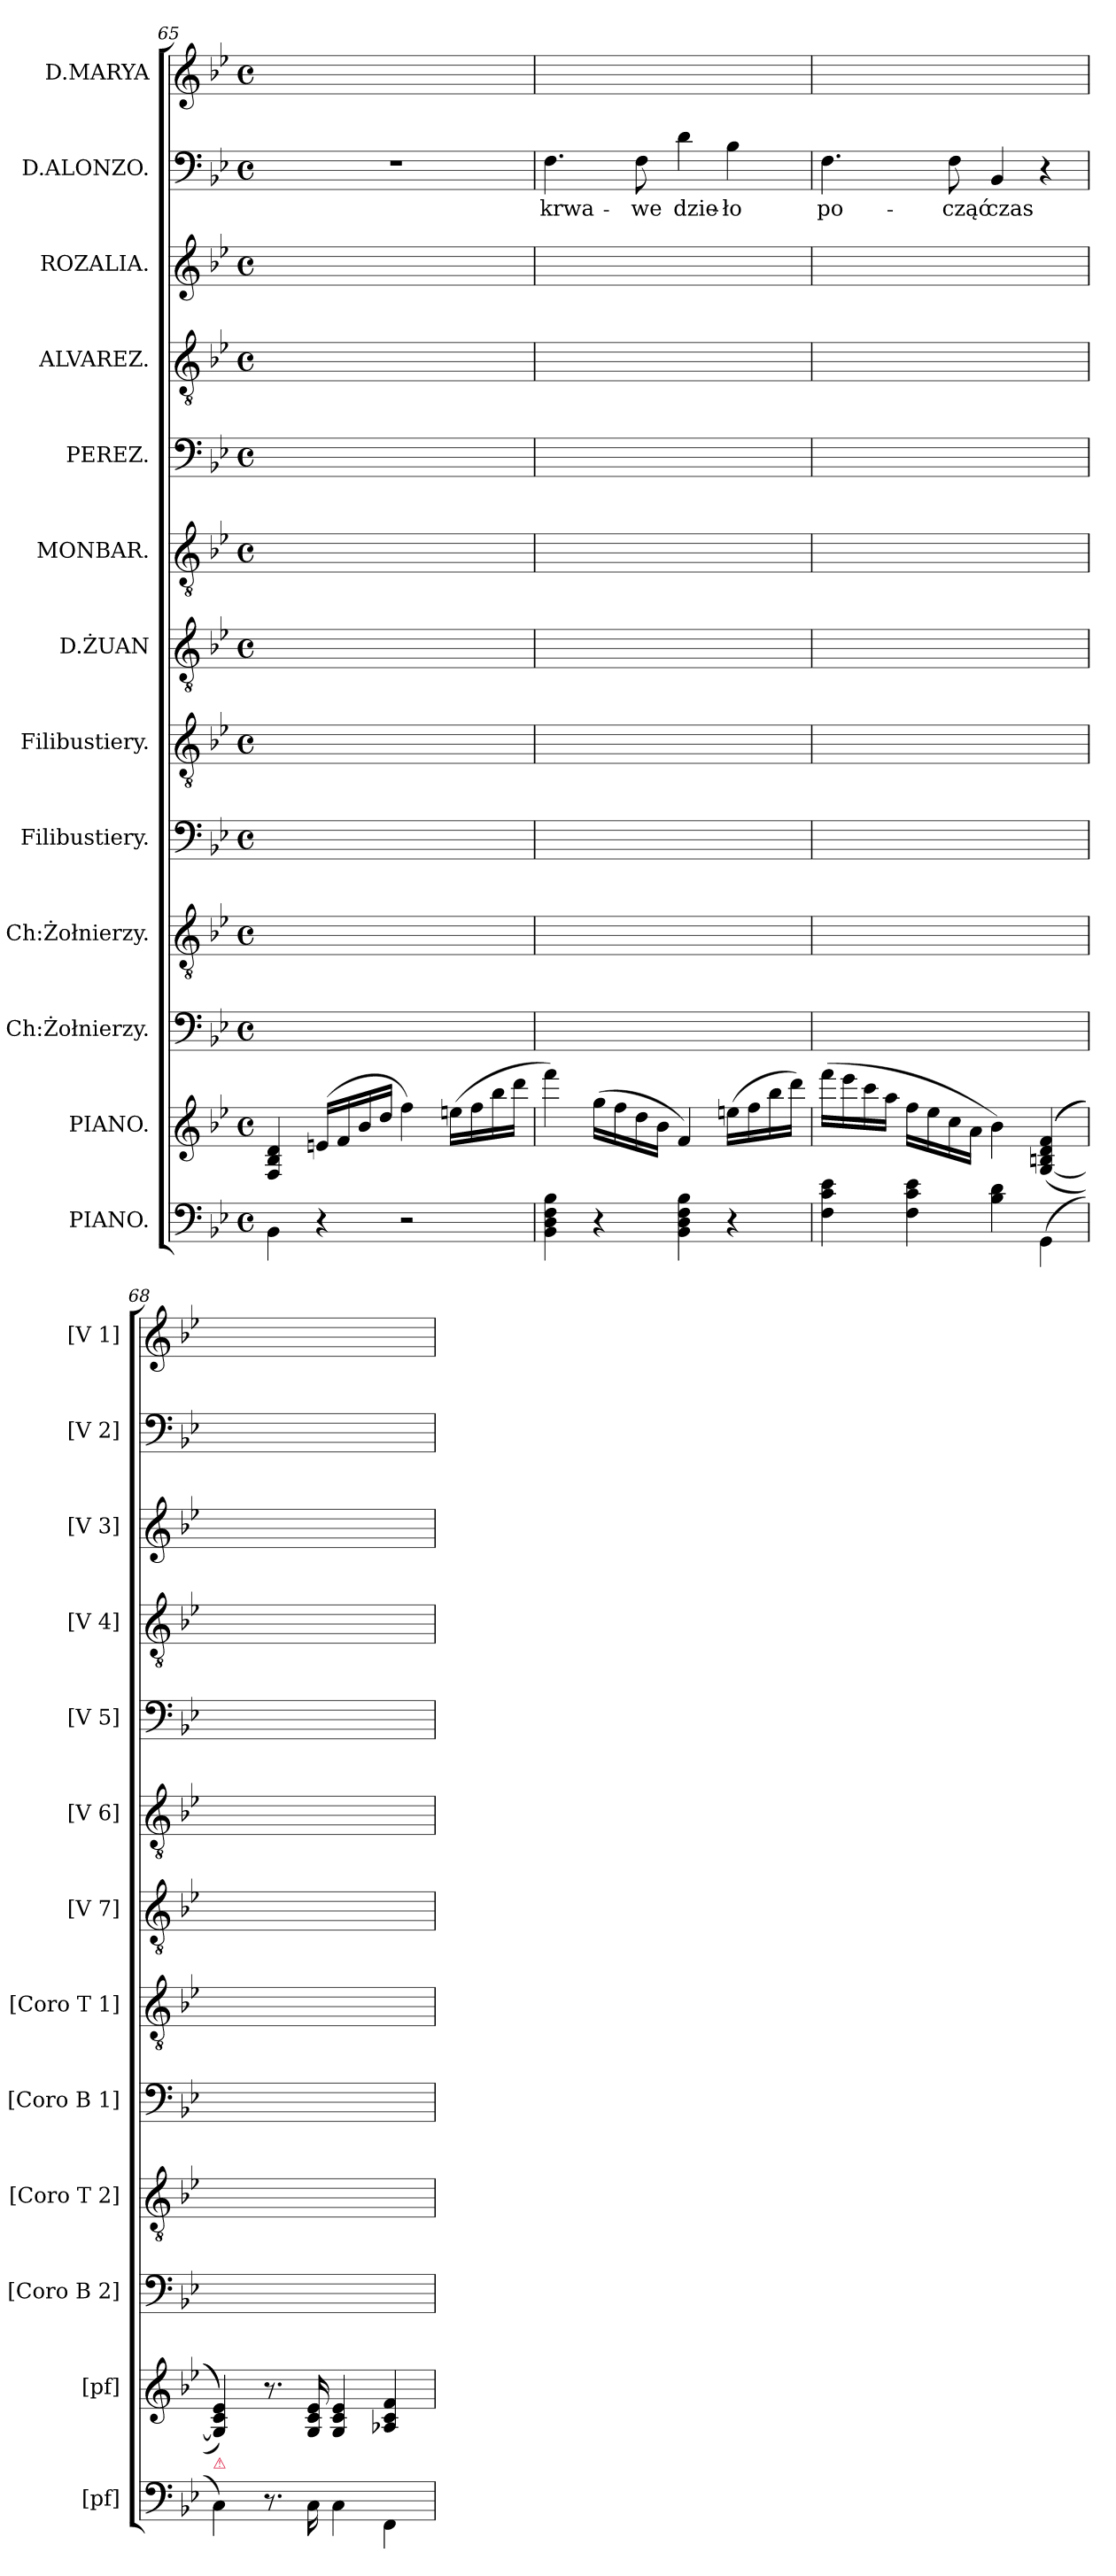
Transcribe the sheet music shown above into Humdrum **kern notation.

**kern	**kern	**kern	**kern	**kern	**kern	**kern	**kern	**kern	**kern	**kern	**kern	**text	**kern
*part13	*part12	*part11	*part10	*part9	*part8	*part7	*part6	*part5	*part4	*part3	*part2	*part2	*part1
*staff13	*staff12	*staff11	*staff10	*staff9	*staff8	*staff7	*staff6	*staff5	*staff4	*staff3	*staff2	*staff2	*staff1
*I"PIANO.	*I"PIANO.	*I"Ch:Żołnierzy.	*I"Ch:Żołnierzy.	*I"Filibustiery.	*I"Filibustiery.	*I"D.ŻUAN	*I"MONBAR.	*I"PEREZ.	*I"ALVAREZ.	*I"ROZALIA.	*I"D.ALONZO.	*	*I"D.MARYA
*I'[pf]	*I'[pf]	*I'[Coro B 2]	*I'[Coro T 2]	*I'[Coro B 1]	*I'[Coro T 1]	*I'[V 7]	*I'[V 6]	*I'[V 5]	*I'[V 4]	*I'[V 3]	*I'[V 2]	*	*I'[V 1]
*clefF4	*clefG2	*clefF4	*clefGv2	*clefF4	*clefGv2	*clefGv2	*clefGv2	*clefF4	*clefGv2	*clefG2	*clefF4	*	*clefG2
*k[b-e-]	*k[b-e-]	*k[b-e-]	*k[b-e-]	*k[b-e-]	*k[b-e-]	*k[b-e-]	*k[b-e-]	*k[b-e-]	*k[b-e-]	*k[b-e-]	*k[b-e-]	*	*k[b-e-]
*M4/4	*M4/4	*M4/4	*M4/4	*M4/4	*M4/4	*M4/4	*M4/4	*M4/4	*M4/4	*M4/4	*M4/4	*	*M4/4
*met(c)	*met(c)	*met(c)	*met(c)	*met(c)	*met(c)	*met(c)	*met(c)	*met(c)	*met(c)	*met(c)	*met(c)	*	*met(c)
=65	=65	=65	=65	=65	=65	=65	=65	=65	=65	=65	=65	=65	=65
4BB-\	4F/ 4B-/ 4d/	1ryy	1ryy	1ryy	1ryy	1ryy	1ryy	1ryy	1ryy	1ryy	1r	.	1ryy
4r	(<16en/LL	.	.	.	.	.	.	.	.	.	.	.	.
.	16f/	.	.	.	.	.	.	.	.	.	.	.	.
.	16b-/	.	.	.	.	.	.	.	.	.	.	.	.
.	16dd/JJ	.	.	.	.	.	.	.	.	.	.	.	.
2r	4ff\)	.	.	.	.	.	.	.	.	.	.	.	.
.	(16een\LL	.	.	.	.	.	.	.	.	.	.	.	.
.	16ff\	.	.	.	.	.	.	.	.	.	.	.	.
.	16bb-\	.	.	.	.	.	.	.	.	.	.	.	.
.	16ddd\JJ	.	.	.	.	.	.	.	.	.	.	.	.
=66	=66	=66	=66	=66	=66	=66	=66	=66	=66	=66	=66	=66	=66
4BB-\ 4D\ 4F\ 4B-\	4fff\)	1ryy	1ryy	1ryy	1ryy	1ryy	1ryy	1ryy	1ryy	1ryy	4.F\	krwa-	1ryy
4r	(16gg\LL	.	.	.	.	.	.	.	.	.	.	.	.
.	16ff\	.	.	.	.	.	.	.	.	.	.	.	.
.	16dd\	.	.	.	.	.	.	.	.	.	8F\	-we	.
.	16b-\JJ	.	.	.	.	.	.	.	.	.	.	.	.
4BB-\ 4D\ 4F\ 4B-\	4f/)	.	.	.	.	.	.	.	.	.	4d\	dzie-	.
4r	(16een\LL	.	.	.	.	.	.	.	.	.	4B-\	-ło	.
.	16ff\	.	.	.	.	.	.	.	.	.	.	.	.
.	16bb-\	.	.	.	.	.	.	.	.	.	.	.	.
.	16ddd\JJ)	.	.	.	.	.	.	.	.	.	.	.	.
=67	=67	=67	=67	=67	=67	=67	=67	=67	=67	=67	=67	=67	=67
4F\ 4c\ 4e-\	(16fff\LL	1ryy	1ryy	1ryy	1ryy	1ryy	1ryy	1ryy	1ryy	1ryy	4.F\	po-	1ryy
.	16eee-\	.	.	.	.	.	.	.	.	.	.	.	.
.	16ccc\	.	.	.	.	.	.	.	.	.	.	.	.
.	16aa\JJ	.	.	.	.	.	.	.	.	.	.	.	.
4F\ 4c\ 4e-\	16ff\LL	.	.	.	.	.	.	.	.	.	.	.	.
.	16ee-\	.	.	.	.	.	.	.	.	.	.	.	.
.	16cc\	.	.	.	.	.	.	.	.	.	8F\	-cząć	.
.	16a\JJ	.	.	.	.	.	.	.	.	.	.	.	.
4B-\ 4d\	4b-\)	.	.	.	.	.	.	.	.	.	4BB-/	czas	.
(<4GG\	(>(>(>[4G/ 4Bn/ 4d/ 4f/	.	.	.	.	.	.	.	.	.	4r	.	.
=68	=68	=68	=68	=68	=68	=68	=68	=68	=68	=68	=68	=68	=68
!	!LO:TX:b:color=crimson:t=⚠	!	!	!	!	!	!	!	!	!	!	!	!
4C\)	4G]/ 4c/ 4e-/)))	1ryy	1ryy	1ryy	1ryy	1ryy	1ryy	1ryy	1ryy	1ryy	1ryy	.	1ryy
8.r	8.r	.	.	.	.	.	.	.	.	.	.	.	.
16C\	16G/ 16c/ 16e-/	.	.	.	.	.	.	.	.	.	.	.	.
4C\	4G/ 4c/ 4e-/	.	.	.	.	.	.	.	.	.	.	.	.
4FF\	4A-X/ 4c/ 4f/	.	.	.	.	.	.	.	.	.	.	.	.
=	=	=	=	=	=	=	=	=	=	=	=	=	=
*-	*-	*-	*-	*-	*-	*-	*-	*-	*-	*-	*-	*-	*-
